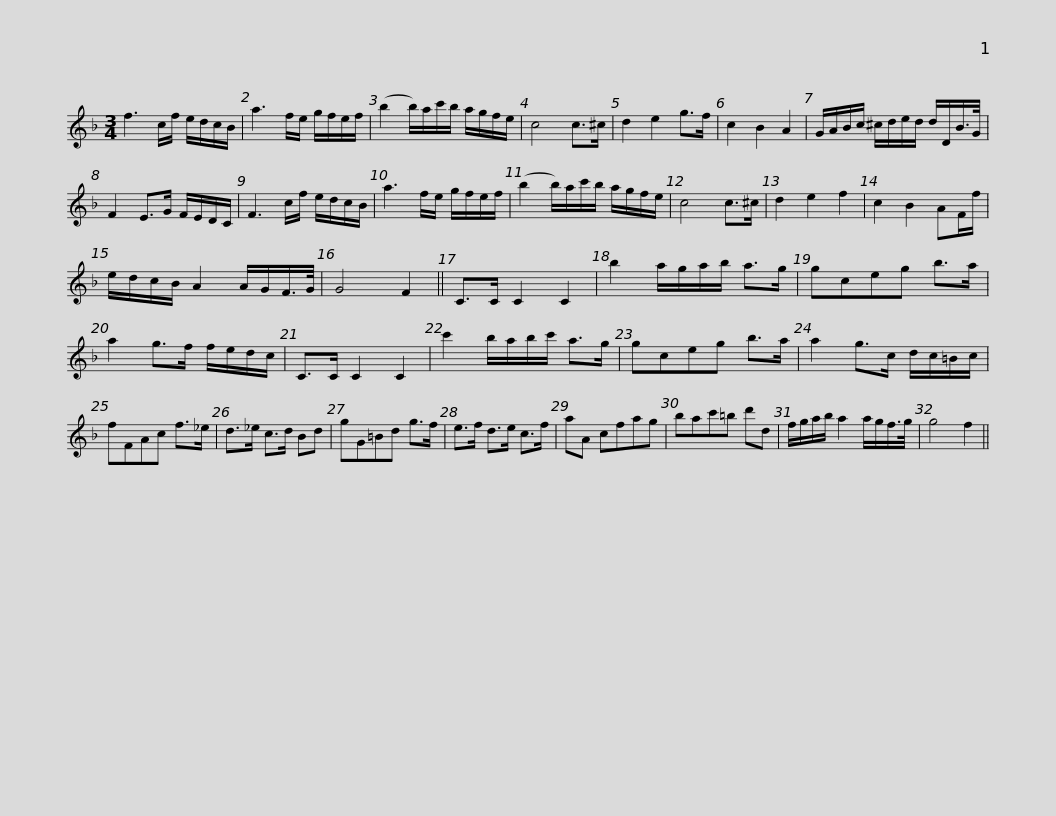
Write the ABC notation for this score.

X:1
L:1/8
M:3/4
I:linebreak $
K:F
V:1 treble
V:1
 f3 c/f/ e/d/c/B/ | a3 f/e/ g/f/e/f/ | (b2 b/)a/c'/b/ a/g/f/e/ | c4 c>^c | d2 e2 g>f | %5
 c2 B2 A2 |$ G/A/B/c/ ^c/d/e/d/ d/D/B/>G/ | F2 E>G F/E/D/C/ | F3 c/f/ e/d/c/B/ | a3 f/e/ g/f/e/f/ | %10
 (b2 b/)a/c'/b/ a/g/f/e/ |$ c4 c>^c | d2 e2 f2 | c2 B2 AF/f/ | e/d/c/B/ A2 A/G/F/>G/ | %15
 G4 F2 || C>C C2 C2 | b2 a/g/a/b/ a>g | gceg b>a |$ a2 g>f f/e/d/c/ | %20
 C>C C2 C2 | c'2 b/a/b/c'/ a>g | gceg b>a | a2 g>c d/c/=B/c/ | fFAc f>_e |$ %25
 d>_e c>d Bd | gG=Bd g>f | e>f d>e c>f | aA cfag | bac'=b d'd | %30
 f/g/a/b/ a2 a/g/f/>g/ |$ g4 f2 || %32
